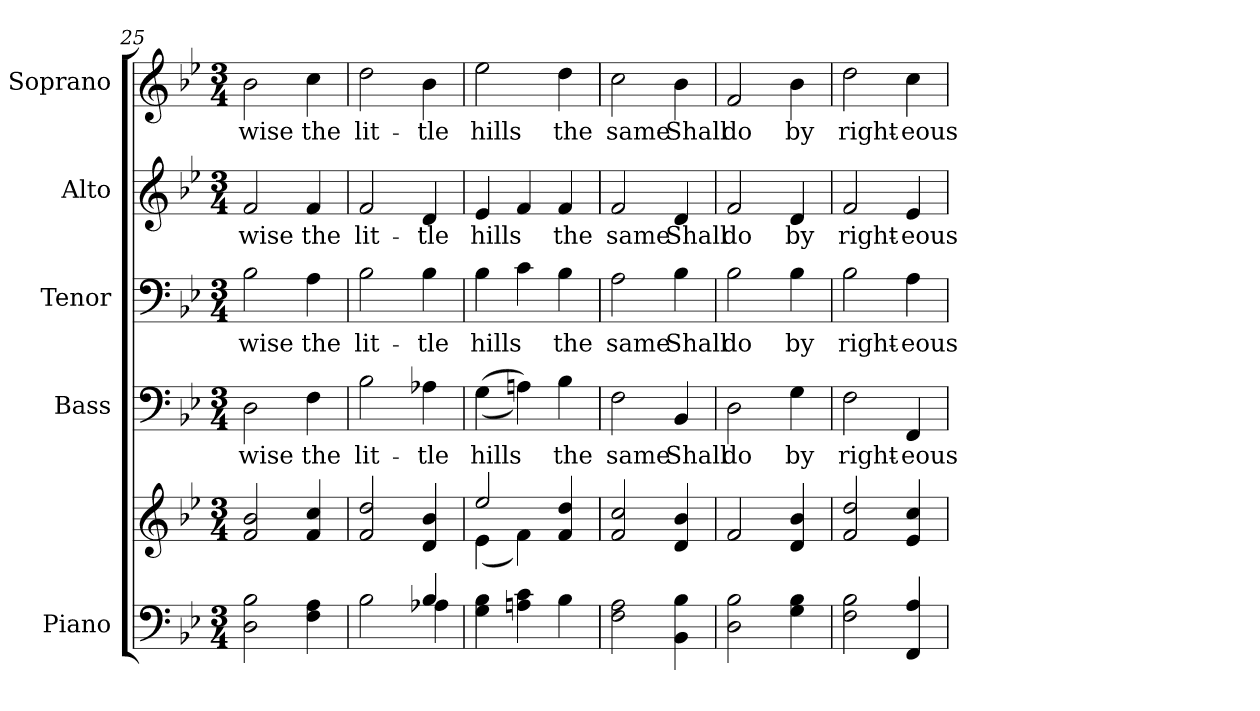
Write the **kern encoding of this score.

**kern	**kern	**kern	**text	**kern	**text	**kern	**text	**kern	**text
*part5	*part5	*part4	*part4	*part3	*part3	*part2	*part2	*part1	*part1
*staff6	*staff5	*staff4	*staff4	*staff3	*staff3	*staff2	*staff2	*staff1	*staff1
*I"Piano	*	*I"Bass	*	*I"Tenor	*	*I"Alto	*	*I"Soprano	*
*I'Pno.	*	*I'B.	*	*I'T.	*	*I'A.	*	*I'S.	*
!!LO:PB:g=z
*clefF4	*clefG2	*clefF4	*	*clefF4	*	*clefG2	*	*clefG2	*
*k[b-e-]	*k[b-e-]	*k[b-e-]	*	*k[b-e-]	*	*k[b-e-]	*	*k[b-e-]	*
*B-:	*B-:	*B-:	*	*B-:	*	*B-:	*	*B-:	*
*M3/4	*M3/4	*M3/4	*	*M3/4	*	*M3/4	*	*M3/4	*
=25	=25	=25	=25	=25	=25	=25	=25	=25	=25
!	!	!	!LO:LY:b:color=#000000	!	!	!	!	!	!
!	!	!	!	!	!LO:LY:b:color=#000000	!	!	!	!
!	!	!	!	!	!	!	!LO:LY:b:color=#000000	!	!
!	!	!	!	!	!	!	!	!	!LO:LY:b:color=#000000
2Di\ 2B-i	2fi/ 2b-i	2Di\	-wise	2B-i\	-wise	2fi/	-wise	2b-i\	-wise
!	!	!	!LO:LY:b:color=#000000	!	!	!	!	!	!
!	!	!	!	!	!LO:LY:b:color=#000000	!	!	!	!
!	!	!	!	!	!	!	!LO:LY:b:color=#000000	!	!
!	!	!	!	!	!	!	!	!	!LO:LY:b:color=#000000
4Fi\ 4Ai	4fi/ 4cci	4Fi\	the	4Ai\	the	4fi/	the	4cci\	the
=26	=26	=26	=26	=26	=26	=26	=26	=26	=26
*^	*	*	*	*	*	*	*	*	*
!	!	!	!	!LO:LY:b:color=#000000	!	!	!	!	!	!
!	!	!	!	!	!	!LO:LY:b:color=#000000	!	!	!	!
!	!	!	!	!	!	!	!	!LO:LY:b:color=#000000	!	!
!	!	!	!	!	!	!	!	!	!	!LO:LY:b:color=#000000
2B-i\	2ryy	2fi/ 2ddi	2B-i\	lit-	2B-i\	lit-	2fi/	lit-	2ddi\	lit-
!	!	!	!	!LO:LY:b:color=#000000	!	!	!	!	!	!
!	!	!	!	!	!	!LO:LY:b:color=#000000	!	!	!	!
!	!	!	!	!	!	!	!	!LO:LY:b:color=#000000	!	!
!	!	!	!	!	!	!	!	!	!	!LO:LY:b:color=#000000
4B-i/	4A-Xi\	4di/ 4b-i	4A-Xi\	-tle	4B-i\	-tle	4di/	-tle	4b-i\	-tle
*v	*v	*	*	*	*	*	*	*	*	*
=27	=27	=27	=27	=27	=27	=27	=27	=27	=27
*	*^	*	*	*	*	*	*	*	*
*^	*	*	*	*	*	*	*	*	*	*
!	!	!	!	!	!LO:LY:b:color=#000000	!	!	!	!	!	!
*v	*v	*	*	*	*	*	*	*	*	*	*
*^	*	*	*	*	*	*	*	*	*	*
!	!	!	!	!	!	!	!LO:LY:b:color=#000000	!	!	!	!
*v	*v	*	*	*	*	*	*	*	*	*	*
*^	*	*	*	*	*	*	*	*	*	*
!	!	!	!	!	!	!	!	!	!LO:LY:b:color=#000000	!	!
*v	*v	*	*	*	*	*	*	*	*	*	*
*^	*	*	*	*	*	*	*	*	*	*
!	!	!	!	!	!	!	!	!	!	!	!LO:LY:b:color=#000000
*v	*v	*	*	*	*	*	*	*	*	*	*
4Gi\ 4B-i	2ee-i/	(4e-i\	((4Gi\	hills	4B-i\	hills	4e-i/	hills	2ee-i\	hills
4Ani\ 4ci	.	4fi\)	4Ani\))	.	4ci\	.	4fi/	.	.	.
!	!	!	!	!LO:LY:b:color=#000000	!	!	!	!	!	!
!	!	!	!	!	!	!LO:LY:b:color=#000000	!	!	!	!
!	!	!	!	!	!	!	!	!LO:LY:b:color=#000000	!	!
!	!	!	!	!	!	!	!	!	!	!LO:LY:b:color=#000000
4B-i\	4fi/ 4ddi	4ryy	4B-i\	the	4B-i\	the	4fi/	the	4ddi\	the
*	*v	*v	*	*	*	*	*	*	*	*
=28	=28	=28	=28	=28	=28	=28	=28	=28	=28
*	*^	*	*	*	*	*	*	*	*
!	!	!	!	!LO:LY:b:color=#000000	!	!	!	!	!	!
*	*v	*v	*	*	*	*	*	*	*	*
*	*^	*	*	*	*	*	*	*	*
!	!	!	!	!	!	!LO:LY:b:color=#000000	!	!	!	!
*	*v	*v	*	*	*	*	*	*	*	*
*	*^	*	*	*	*	*	*	*	*
!	!	!	!	!	!	!	!	!LO:LY:b:color=#000000	!	!
*	*v	*v	*	*	*	*	*	*	*	*
*	*^	*	*	*	*	*	*	*	*
!	!	!	!	!	!	!	!	!	!	!LO:LY:b:color=#000000
*	*v	*v	*	*	*	*	*	*	*	*
2Fi\ 2Ai	2fi/ 2cci	2Fi\	same	2Ai\	same	2fi/	same	2cci\	same
!	!	!	!LO:LY:b:color=#000000	!	!	!	!	!	!
!	!	!	!	!	!LO:LY:b:color=#000000	!	!	!	!
!	!	!	!	!	!	!	!LO:LY:b:color=#000000	!	!
!	!	!	!	!	!	!	!	!	!LO:LY:b:color=#000000
4BB-i\ 4B-i	4di/ 4b-i	4BB-i/	Shall	4B-i\	Shall	4di/	Shall	4b-i\	Shall
!!LO:LB:g=z
=29	=29	=29	=29	=29	=29	=29	=29	=29	=29
!	!	!	!LO:LY:b:color=#000000	!	!	!	!	!	!
!	!	!	!	!	!LO:LY:b:color=#000000	!	!	!	!
!	!	!	!	!	!	!	!LO:LY:b:color=#000000	!	!
!	!	!	!	!	!	!	!	!	!LO:LY:b:color=#000000
2Di\ 2B-i	2fi/	2Di\	do	2B-i\	do	2fi/	do	2fi/	do
!	!	!	!LO:LY:b:color=#000000	!	!	!	!	!	!
!	!	!	!	!	!LO:LY:b:color=#000000	!	!	!	!
!	!	!	!	!	!	!	!LO:LY:b:color=#000000	!	!
!	!	!	!	!	!	!	!	!	!LO:LY:b:color=#000000
4Gi\ 4B-i	4di/ 4b-i	4Gi\	by	4B-i\	by	4di/	by	4b-i\	by
=30	=30	=30	=30	=30	=30	=30	=30	=30	=30
!	!	!	!LO:LY:b:color=#000000	!	!	!	!	!	!
!	!	!	!	!	!LO:LY:b:color=#000000	!	!	!	!
!	!	!	!	!	!	!	!LO:LY:b:color=#000000	!	!
!	!	!	!	!	!	!	!	!	!LO:LY:b:color=#000000
2Fi\ 2B-i	2fi/ 2ddi	2Fi\	right-	2B-i\	right-	2fi/	right-	2ddi\	right-
!	!	!	!LO:LY:b:color=#000000	!	!	!	!	!	!
!	!	!	!	!	!LO:LY:b:color=#000000	!	!	!	!
!	!	!	!	!	!	!	!LO:LY:b:color=#000000	!	!
!	!	!	!	!	!	!	!	!	!LO:LY:b:color=#000000
4FFi/ 4Ai	4e-i/ 4cci	4FFi/	-eous-	4Ai\	-eous-	4e-i/	-eous-	4cci\	-eous-
=	=	=	=	=	=	=	=	=	=
*-	*-	*-	*-	*-	*-	*-	*-	*-	*-
